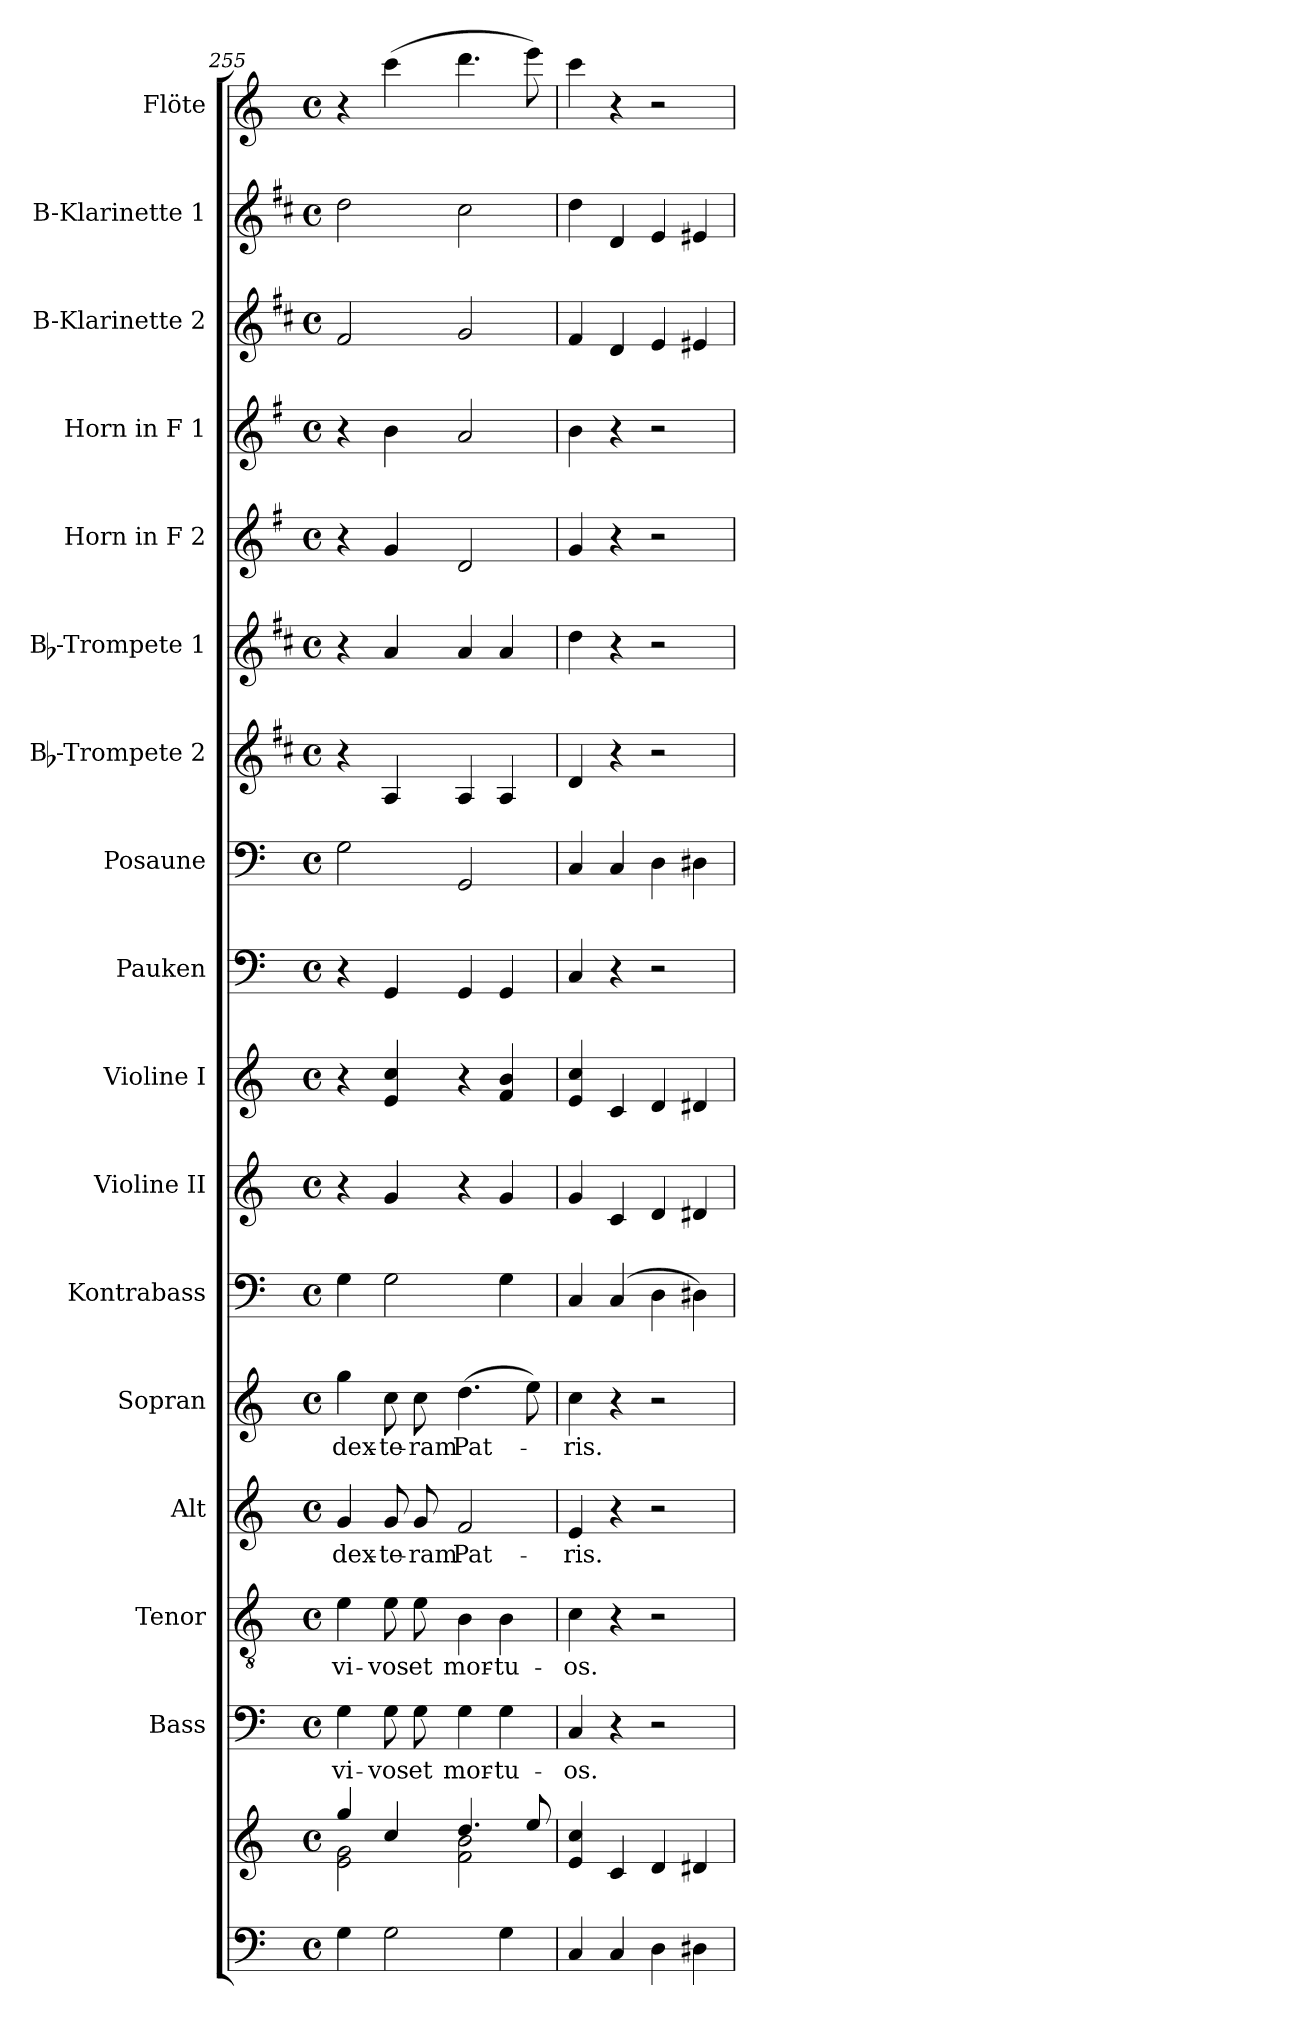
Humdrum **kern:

**kern	**kern	**kern	**text	**kern	**text	**kern	**text	**kern	**text	**kern	**kern	**kern	**kern	**kern	**kern	**kern	**kern	**kern	**kern	**kern	**kern
*part17	*part17	*part16	*part16	*part15	*part15	*part14	*part14	*part13	*part13	*part12	*part11	*part10	*part9	*part8	*part7	*part6	*part5	*part4	*part3	*part2	*part1
*staff18	*staff17	*staff16	*staff16	*staff15	*staff15	*staff14	*staff14	*staff13	*staff13	*staff12	*staff11	*staff10	*staff9	*staff8	*staff7	*staff6	*staff5	*staff4	*staff3	*staff2	*staff1
*	*	*I"Bass	*	*I"Tenor	*	*I"Alt	*	*I"Sopran	*	*I"Kontrabass	*I"Violine II	*I"Violine I	*I"Pauken	*I"Posaune	*I"Bb-Trompete 2	*I"Bb-Trompete 1	*I"Horn in F 2	*I"Horn in F 1	*I"B-Klarinette 2	*I"B-Klarinette 1	*I"Flöte
*	*	*I'B.	*	*I'T.	*	*I'A.	*	*I'S.	*	*I'Kb.	*I'Vl. II	*I'Vl. I	*I'Pk.	*I'Pos.	*I'Bb Trp. 2	*I'Bb Trp. 1	*I'Hrn. 2	*I'Hrn. 1	*I'B Kl. 2	*I'B Kl. 1	*I'Fl.
*clefF4	*clefG2	*clefF4	*	*clefGv2	*	*clefG2	*	*clefG2	*	*clefF4	*clefG2	*clefG2	*clefF4	*clefF4	*clefG2	*clefG2	*clefG2	*clefG2	*clefG2	*clefG2	*clefG2
*	*	*	*	*	*	*	*	*	*	*ITrd7c12	*	*	*	*	*ITrd1c2	*ITrd1c2	*ITrd4c7	*ITrd4c7	*ITrd1c2	*ITrd1c2	*
*k[]	*k[]	*k[]	*	*k[]	*	*k[]	*	*k[]	*	*k[]	*k[]	*k[]	*k[]	*k[]	*k[]	*k[]	*k[]	*k[]	*k[]	*k[]	*k[]
*C:	*C:	*C:	*	*C:	*	*C:	*	*C:	*	*C:	*C:	*C:	*C:	*C:	*C:	*C:	*C:	*C:	*C:	*C:	*C:
*M4/4	*M4/4	*M4/4	*	*M4/4	*	*M4/4	*	*M4/4	*	*M4/4	*M4/4	*M4/4	*M4/4	*M4/4	*M4/4	*M4/4	*M4/4	*M4/4	*M4/4	*M4/4	*M4/4
*met(c)	*met(c)	*met(c)	*	*met(c)	*	*met(c)	*	*met(c)	*	*met(c)	*met(c)	*met(c)	*met(c)	*met(c)	*met(c)	*met(c)	*met(c)	*met(c)	*met(c)	*met(c)	*met(c)
=255	=255	=255	=255	=255	=255	=255	=255	=255	=255	=255	=255	=255	=255	=255	=255	=255	=255	=255	=255	=255	=255
*	*^	*	*	*	*	*	*	*	*	*	*	*	*	*	*	*	*	*	*	*	*
!	!	!	!	!LO:LY:b	!	!LO:LY:b	!	!LO:LY:b	!	!LO:LY:b	!	!	!	!	!	!	!	!	!	!	!	!
4G\	4gg/	2e\ 2g\	4G\	vi-	4e\	vi-	4g/	dex-	4gg\	dex-	4GG\	4r	4r	4r	2G\	4r	4r	4r	4r	2e/	2cc\	4r
!	!	!	!	!LO:LY:b	!	!LO:LY:b	!	!LO:LY:b	!	!LO:LY:b	!	!	!	!	!	!	!	!	!	!	!	!
2G\	4cc/	.	8G\	-vos	8e\	-vos	8g/	-te-	8cc\	-te-	2GG\	4g/	4e/ 4cc/	4GG/	.	4G/	4g/	4c/	4e\	.	.	(>4ccc\
!	!	!	!	!LO:LY:b	!	!LO:LY:b	!	!LO:LY:b	!	!LO:LY:b	!	!	!	!	!	!	!	!	!	!	!	!
.	.	.	8G\	et	8e\	et	8g/	-ram	8cc\	-ram	.	.	.	.	.	.	.	.	.	.	.	.
!	!	!	!	!LO:LY:b	!	!LO:LY:b	!	!LO:LY:b	!	!LO:LY:b	!	!	!	!	!	!	!	!	!	!	!	!
.	4.dd/	2f\ 2b\	4G\	mor-	4B\	mor-	2f/	Pat-	(>4.dd\	Pat-	.	4r	4r	4GG/	2GG/	4G/	4g/	2G/	2d/	2f/	2b\	4.ddd\
!	!	!	!	!LO:LY:b	!	!LO:LY:b	!	!	!	!	!	!	!	!	!	!	!	!	!	!	!	!
4G\	.	.	4G\	-tu-	4B\	-tu-	.	.	.	.	4GG\	4g/	4f/ 4b/	4GG/	.	4G/	4g/	.	.	.	.	.
.	8ee/	.	.	.	.	.	.	.	8ee\)	.	.	.	.	.	.	.	.	.	.	.	.	8eee\)
*	*v	*v	*	*	*	*	*	*	*	*	*	*	*	*	*	*	*	*	*	*	*	*
=256	=256	=256	=256	=256	=256	=256	=256	=256	=256	=256	=256	=256	=256	=256	=256	=256	=256	=256	=256	=256	=256
!	!	!	!LO:LY:b	!	!LO:LY:b	!	!LO:LY:b	!	!LO:LY:b	!	!	!	!	!	!	!	!	!	!	!	!
4C/	4e/ 4cc/	4C/	-os.	4c\	-os.	4e/	-ris.	4cc\	-ris.	4CC/	4g/	4e/ 4cc/	4C/	4C/	4c/	4cc\	4c/	4e\	4e/	4cc\	4ccc\
4C/	4c/	4r	.	4r	.	4r	.	4r	.	(4CC/	4c/	4c/	4r	4C/	4r	4r	4r	4r	4c/	4c/	4r
4D\	4d/	2r	.	2r	.	2r	.	2r	.	4DD\	4d/	4d/	2r	4D\	2r	2r	2r	2r	4d/	4d/	2r
4D#X\	4d#X/	.	.	.	.	.	.	.	.	4DD#X\)	4d#X/	4d#X/	.	4D#X\	.	.	.	.	4d#X/	4d#X/	.
=	=	=	=	=	=	=	=	=	=	=	=	=	=	=	=	=	=	=	=	=	=
*-	*-	*-	*-	*-	*-	*-	*-	*-	*-	*-	*-	*-	*-	*-	*-	*-	*-	*-	*-	*-	*-
